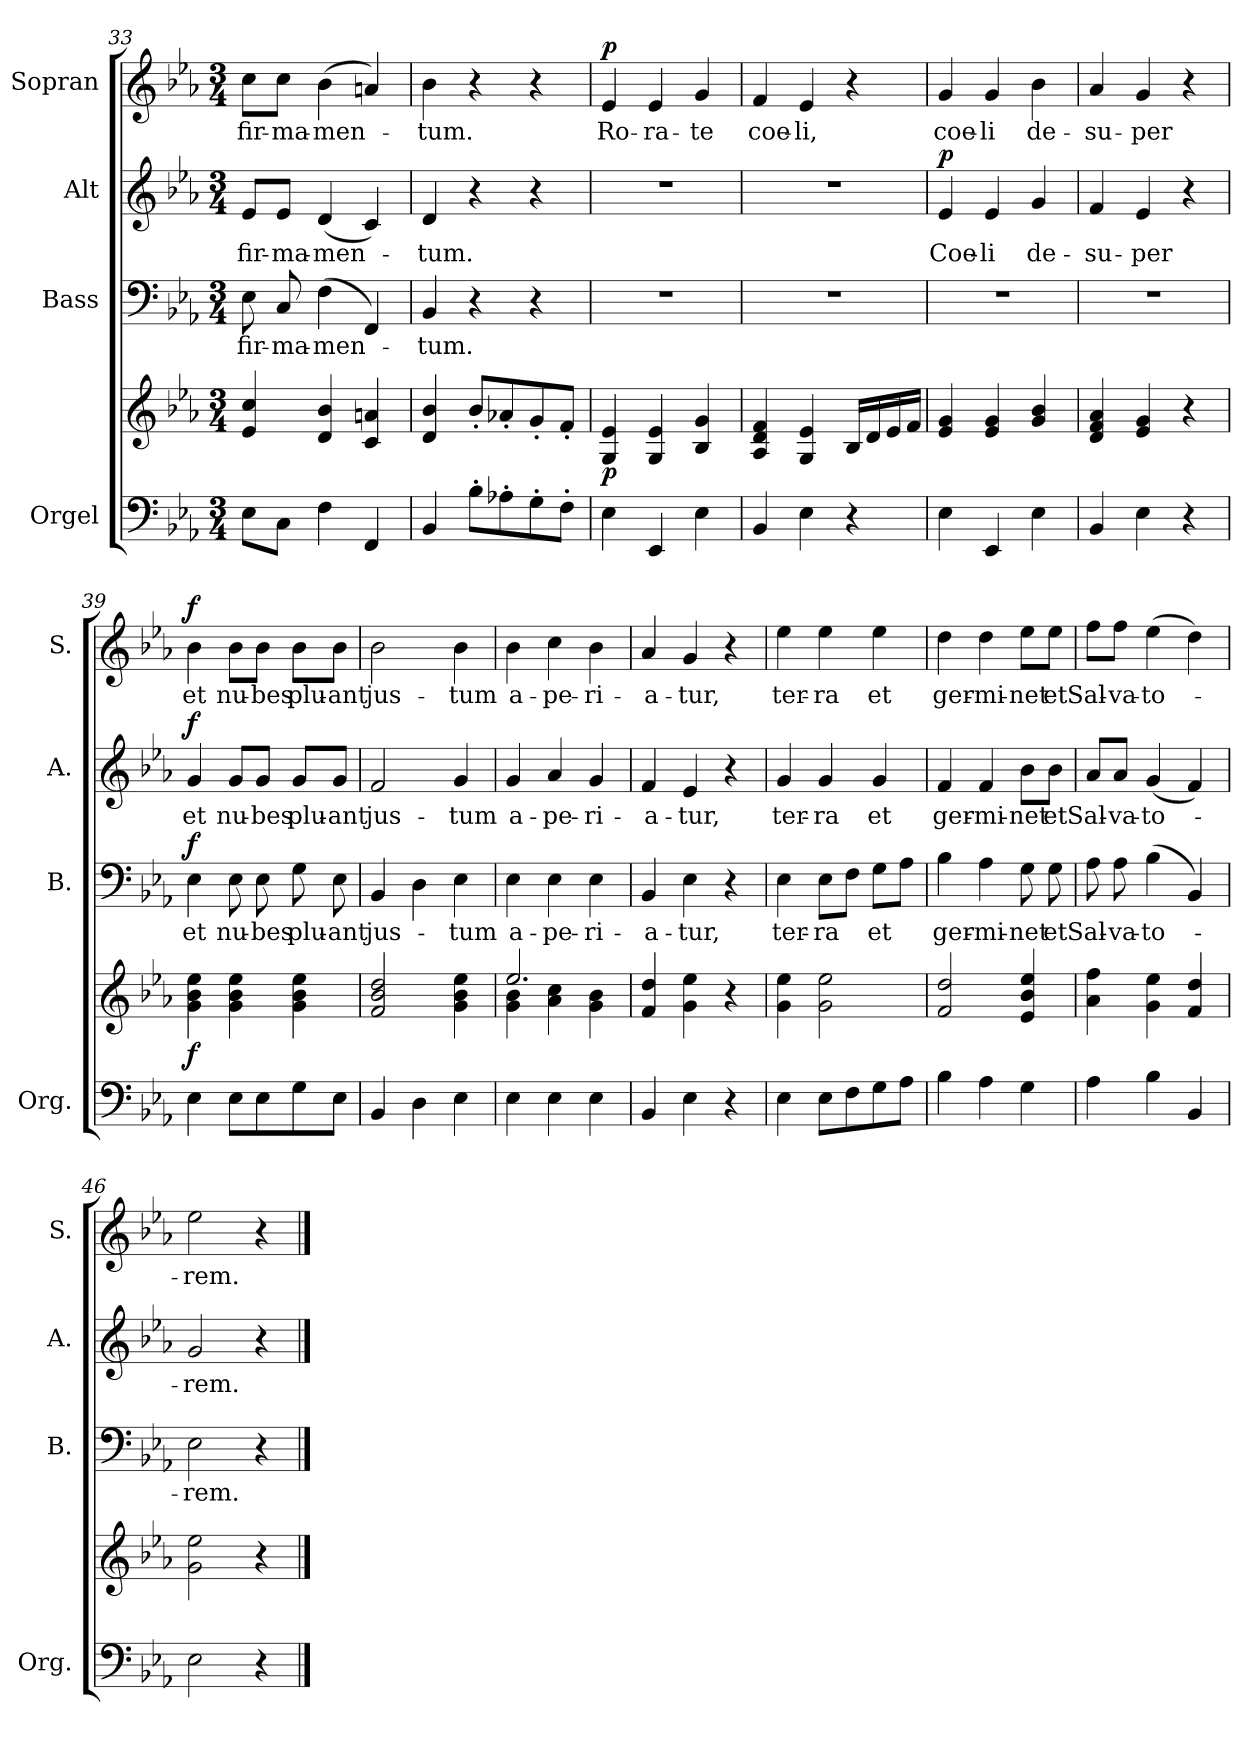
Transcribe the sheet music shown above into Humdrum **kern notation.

**kern	**kern	**dynam	**kern	**text	**dynam	**kern	**text	**dynam	**kern	**text	**dynam
*part4	*part4	*part4	*part3	*part3	*part3	*part2	*part2	*part2	*part1	*part1	*part1
*staff5	*staff4	*staff4/5	*staff3	*staff3	*staff3	*staff2	*staff2	*staff2	*staff1	*staff1	*staff1
*I"Orgel	*	*	*I"Bass	*	*	*I"Alt	*	*	*I"Sopran	*	*
*I'Org.	*	*	*I'B.	*	*	*I'A.	*	*	*I'S.	*	*
*clefF4	*clefG2	*	*clefF4	*	*	*clefG2	*	*	*clefG2	*	*
*k[b-e-a-]	*k[b-e-a-]	*	*k[b-e-a-]	*	*	*k[b-e-a-]	*	*	*k[b-e-a-]	*	*
*E-:	*E-:	*	*E-:	*	*	*E-:	*	*	*E-:	*	*
*M3/4	*M3/4	*	*M3/4	*	*	*M3/4	*	*	*M3/4	*	*
=33	=33	=33	=33	=33	=33	=33	=33	=33	=33	=33	=33
!	!	!	!	!LO:LY:b	!	!	!LO:LY:b	!	!	!LO:LY:b	!
8E-\L	4e-/ 4cc/	.	8E-\	fir-	.	8e-/L	fir-	.	8cc\L	fir-	.
!	!	!	!	!LO:LY:b	!	!	!LO:LY:b	!	!	!LO:LY:b	!
8C\J	.	.	8C/	-ma-	.	8e-/J	-ma-	.	8cc\J	-ma-	.
!	!	!	!	!LO:LY:b	!	!	!LO:LY:b	!	!	!LO:LY:b	!
4F\	4d/ 4b-/	.	(>4F\	-men-	.	(<4d/	-men-	.	(>4b-\	-men-	.
4FF/	4c/ 4an/	.	4FF/)	.	.	4c/)	.	.	4an/)	.	.
=34	=34	=34	=34	=34	=34	=34	=34	=34	=34	=34	=34
!	!	!	!	!LO:LY:b	!	!	!LO:LY:b	!	!	!LO:LY:b	!
4BB-/	4d/ 4b-/	.	4BB-/	-tum.	.	4d/	-tum.	.	4b-\	-tum.	.
8B-'>\L	8b-'</L	.	4r	.	.	4r	.	.	4r	.	.
8A-X'>\	8a-X'</	.	.	.	.	.	.	.	.	.	.
8G'>\	8g'</	.	4r	.	.	4r	.	.	4r	.	.
8F'>\J	8f'</J	.	.	.	.	.	.	.	.	.	.
=35	=35	=35	=35	=35	=35	=35	=35	=35	=35	=35	=35
!	!	!LO:DY:b	!	!	!	!	!	!	!	!LO:LY:b	!LO:DY:a
4E-\	4G/ 4e-/	p	2.r	.	.	2.r	.	.	4e-/	Ro-	p
!	!	!	!	!	!	!	!	!	!	!LO:LY:b	!
4EE-/	4G/ 4e-/	.	.	.	.	.	.	.	4e-/	-ra-	.
!	!	!	!	!	!	!	!	!	!	!LO:LY:b	!
4E-\	4B-/ 4g/	.	.	.	.	.	.	.	4g/	-te	.
=36	=36	=36	=36	=36	=36	=36	=36	=36	=36	=36	=36
!	!	!	!	!	!	!	!	!	!	!LO:LY:b	!
4BB-/	4A-/ 4d/ 4f/	.	2.r	.	.	2.r	.	.	4f/	coe-	.
!	!	!	!	!	!	!	!	!	!	!LO:LY:b	!
4E-\	4G/ 4e-/	.	.	.	.	.	.	.	4e-/	-li,	.
4r	16B-/LL	.	.	.	.	.	.	.	4r	.	.
.	16d/	.	.	.	.	.	.	.	.	.	.
.	16e-/	.	.	.	.	.	.	.	.	.	.
.	16f/JJ	.	.	.	.	.	.	.	.	.	.
=37	=37	=37	=37	=37	=37	=37	=37	=37	=37	=37	=37
!	!	!	!	!	!	!	!LO:LY:b	!LO:DY:a	!	!LO:LY:b	!
4E-\	4e-/ 4g/	.	2.r	.	.	4e-/	Coe-	p	4g/	coe-	.
!	!	!	!	!	!	!	!LO:LY:b	!	!	!LO:LY:b	!
4EE-/	4e-/ 4g/	.	.	.	.	4e-/	-li	.	4g/	-li	.
!	!	!	!	!	!	!	!LO:LY:b	!	!	!LO:LY:b	!
4E-\	4g/ 4b-/	.	.	.	.	4g/	de-	.	4b-\	de-	.
!!LO:LB:g=z
=38	=38	=38	=38	=38	=38	=38	=38	=38	=38	=38	=38
!	!	!	!	!	!	!	!LO:LY:b	!	!	!LO:LY:b	!
4BB-/	4d/ 4f/ 4a-/	.	2.r	.	.	4f/	-su-	.	4a-/	-su-	.
!	!	!	!	!	!	!	!LO:LY:b	!	!	!LO:LY:b	!
4E-\	4e-/ 4g/	.	.	.	.	4e-/	-per	.	4g/	-per	.
4r	4r	.	.	.	.	4r	.	.	4r	.	.
=39	=39	=39	=39	=39	=39	=39	=39	=39	=39	=39	=39
!	!	!LO:DY:b	!	!LO:LY:b	!LO:DY:a	!	!LO:LY:b	!LO:DY:a	!	!LO:LY:b	!LO:DY:a
4E-\	4g\ 4b-\ 4ee-\	f	4E-\	et	f	4g/	et	f	4b-\	et	f
!	!	!	!	!LO:LY:b	!	!	!LO:LY:b	!	!	!LO:LY:b	!
8E-\L	4g\ 4b-\ 4ee-\	.	8E-\	nu-	.	8g/L	nu-	.	8b-\L	nu-	.
!	!	!	!	!LO:LY:b	!	!	!LO:LY:b	!	!	!LO:LY:b	!
8E-\	.	.	8E-\	-bes	.	8g/J	-bes	.	8b-\J	-bes	.
!	!	!	!	!LO:LY:b	!	!	!LO:LY:b	!	!	!LO:LY:b	!
8G\	4g\ 4b-\ 4ee-\	.	8G\	plu-	.	8g/L	plu-	.	8b-\L	plu-	.
!	!	!	!	!LO:LY:b	!	!	!LO:LY:b	!	!	!LO:LY:b	!
8E-\J	.	.	8E-\	-ant	.	8g/J	-ant	.	8b-\J	-ant	.
=40	=40	=40	=40	=40	=40	=40	=40	=40	=40	=40	=40
!	!	!	!	!LO:LY:b	!	!	!LO:LY:b	!	!	!LO:LY:b	!
4BB-/	2f/ 2b-/ 2dd/	.	4BB-/	jus-	.	2f/	jus-	.	2b-\	jus-	.
4D\	.	.	4D\	.	.	.	.	.	.	.	.
!	!	!	!	!LO:LY:b	!	!	!LO:LY:b	!	!	!LO:LY:b	!
4E-\	4g\ 4b-\ 4ee-\	.	4E-\	-tum	.	4g/	-tum	.	4b-\	-tum	.
=41	=41	=41	=41	=41	=41	=41	=41	=41	=41	=41	=41
*	*^	*	*	*	*	*	*	*	*	*	*
!	!	!	!	!	!LO:LY:b	!	!	!LO:LY:b	!	!	!LO:LY:b	!
4E-\	2.ee-/	4g\ 4b-\	.	4E-\	a-	.	4g/	a-	.	4b-\	a-	.
!	!	!	!	!	!LO:LY:b	!	!	!LO:LY:b	!	!	!LO:LY:b	!
4E-\	.	4a-\ 4cc\	.	4E-\	-pe-	.	4a-/	-pe-	.	4cc\	-pe-	.
!	!	!	!	!	!LO:LY:b	!	!	!LO:LY:b	!	!	!LO:LY:b	!
4E-\	.	4g\ 4b-\	.	4E-\	-ri-	.	4g/	-ri-	.	4b-\	-ri-	.
=42	=42	=42	=42	=42	=42	=42	=42	=42	=42	=42	=42	=42
!	!	!	!	!	!LO:LY:b	!	!	!LO:LY:b	!	!	!LO:LY:b	!
*	*v	*v	*	*	*	*	*	*	*	*	*	*
4BB-/	4f/ 4dd/	.	4BB-/	-a-	.	4f/	-a-	.	4a-/	-a-	.
!	!	!	!	!LO:LY:b	!	!	!LO:LY:b	!	!	!LO:LY:b	!
4E-\	4g\ 4ee-\	.	4E-\	-tur,	.	4e-/	-tur,	.	4g/	-tur,	.
4r	4r	.	4r	.	.	4r	.	.	4r	.	.
=43	=43	=43	=43	=43	=43	=43	=43	=43	=43	=43	=43
!	!	!	!	!LO:LY:b	!	!	!LO:LY:b	!	!	!LO:LY:b	!
4E-\	4g\ 4ee-\	.	4E-\	ter-	.	4g/	ter-	.	4ee-\	ter-	.
!	!	!	!	!LO:LY:b	!	!	!LO:LY:b	!	!	!LO:LY:b	!
8E-\L	2g\ 2ee-\	.	8E-\L	-ra	.	4g/	-ra	.	4ee-\	-ra	.
8F\	.	.	8F\J	.	.	.	.	.	.	.	.
!	!	!	!	!LO:LY:b	!	!	!LO:LY:b	!	!	!LO:LY:b	!
8G\	.	.	8G\L	et	.	4g/	et	.	4ee-\	et	.
8A-\J	.	.	8A-\J	.	.	.	.	.	.	.	.
=44	=44	=44	=44	=44	=44	=44	=44	=44	=44	=44	=44
!	!	!	!	!LO:LY:b	!	!	!LO:LY:b	!	!	!LO:LY:b	!
4B-\	2f/ 2dd/	.	4B-\	ger-	.	4f/	ger-	.	4dd\	ger-	.
!	!	!	!	!LO:LY:b	!	!	!LO:LY:b	!	!	!LO:LY:b	!
4A-\	.	.	4A-\	-mi-	.	4f/	-mi-	.	4dd\	-mi-	.
!	!	!	!	!LO:LY:b	!	!	!LO:LY:b	!	!	!LO:LY:b	!
4G\	4e-/ 4b-/ 4ee-/	.	8G\	-net	.	8b-\L	-net	.	8ee-\L	-net	.
!	!	!	!	!LO:LY:b	!	!	!LO:LY:b	!	!	!LO:LY:b	!
.	.	.	8G\	et	.	8b-\J	et	.	8ee-\J	et	.
=45	=45	=45	=45	=45	=45	=45	=45	=45	=45	=45	=45
!	!	!	!	!LO:LY:b	!	!	!LO:LY:b	!	!	!LO:LY:b	!
4A-\	4a-\ 4ff\	.	8A-\	Sal-	.	8a-/L	Sal-	.	8ff\L	Sal-	.
!	!	!	!	!LO:LY:b	!	!	!LO:LY:b	!	!	!LO:LY:b	!
.	.	.	8A-\	-va-	.	8a-/J	-va-	.	8ff\J	-va-	.
!	!	!	!	!LO:LY:b	!	!	!LO:LY:b	!	!	!LO:LY:b	!
4B-\	4g\ 4ee-\	.	(>4B-\	-to-	.	(<4g/	-to-	.	(>4ee-\	-to-	.
4BB-/	4f/ 4dd/	.	4BB-/)	.	.	4f/)	.	.	4dd\)	.	.
=46	=46	=46	=46	=46	=46	=46	=46	=46	=46	=46	=46
!	!	!	!	!LO:LY:b	!	!	!LO:LY:b	!	!	!LO:LY:b	!
2E-\	2g\ 2ee-\	.	2E-\	-rem.	.	2g/	-rem.	.	2ee-\	-rem.	.
4r	4r	.	4r	.	.	4r	.	.	4r	.	.
==	==	==	==	==	==	==	==	==	==	==	==
*-	*-	*-	*-	*-	*-	*-	*-	*-	*-	*-	*-
